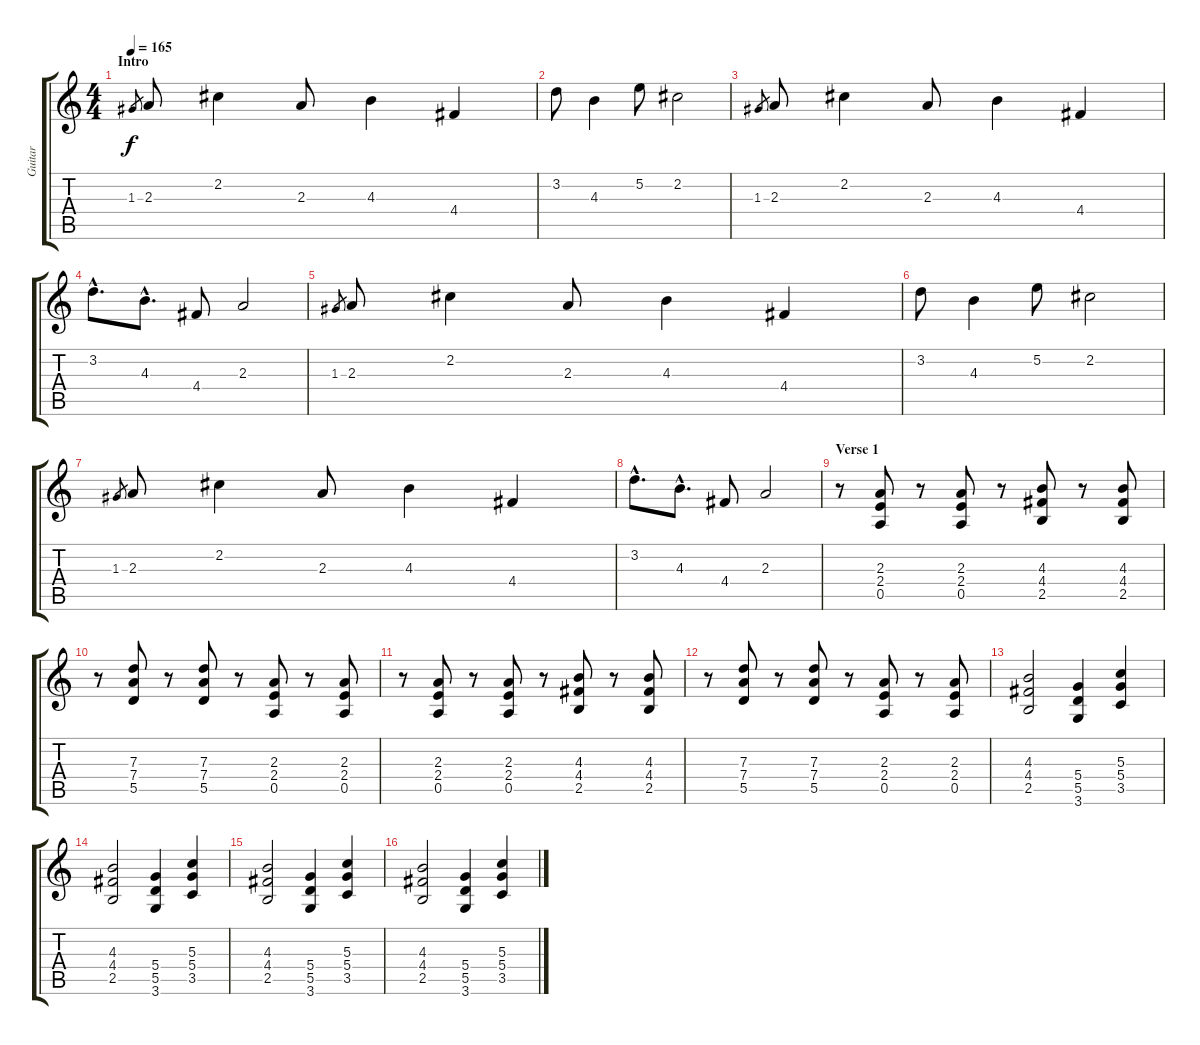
\track ("Guitar" "Guitar") {instrument distortionguitar}
\staff {score tabs}
\tuning (E4 B3 G3 D3 A2 E2) {hide}
\ts (4 4)
\section ("" "Intro")
\tempo 165
\clef g2
\ks c
1.3.8{gr dy f instrument distortionguitar} 2.3.8 2.2.4 2.3.8 4.3.4 4.4.4 |
3.2.8 4.3.4 5.2.8 2.2.2 |
1.3.8{gr} 2.3.8 2.2.4 2.3.8 4.3.4 4.4.4 |
3.2{hac}.8{d} 4.3{hac}.8{d} 4.4.8 2.3.2 |
1.3.8{gr} 2.3.8 2.2.4 2.3.8 4.3.4 4.4.4 |
3.2.8 4.3.4 5.2.8 2.2.2 |
1.3.8{gr} 2.3.8 2.2.4 2.3.8 4.3.4 4.4.4 |
3.2{hac}.8{d} 4.3{hac}.8{d} 4.4.8 2.3.2 |
\section ("" "Verse 1")
r.8 (2.3 2.4 0.5).8 r.8 (2.3 2.4 0.5).8 r.8 (4.3 4.4 2.5).8 r.8 (4.3 4.4 2.5).8 |
r.8 (7.3 7.4 5.5).8 r.8 (7.3 7.4 5.5).8 r.8 (2.3 2.4 0.5).8 r.8 (2.3 2.4 0.5).8 |
r.8 (2.3 2.4 0.5).8 r.8 (2.3 2.4 0.5).8 r.8 (4.3 4.4 2.5).8 r.8 (4.3 4.4 2.5).8 |
r.8 (7.3 7.4 5.5).8 r.8 (7.3 7.4 5.5).8 r.8 (2.3 2.4 0.5).8 r.8 (2.3 2.4 0.5).8 |
(4.3 4.4 2.5).2 (5.4 5.5 3.6).4 (5.3 5.4 3.5).4 |
(4.3 4.4 2.5).2 (5.4 5.5 3.6).4 (5.3 5.4 3.5).4 |
(4.3 4.4 2.5).2 (5.4 5.5 3.6).4 (5.3 5.4 3.5).4 |
(4.3 4.4 2.5).2 (5.4 5.5 3.6).4 (5.3 5.4 3.5).4
